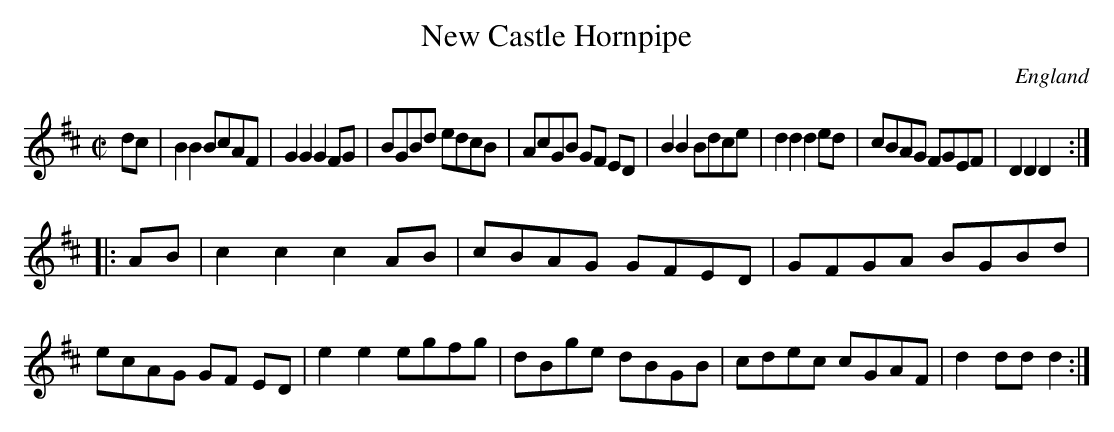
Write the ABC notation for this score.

X:1
T:New Castle Hornpipe
L:1/8
M:C|
O:England
K:D
dc | B2B2 BcAF | G2G2 G2FG | BGBd edcB | AcGB GF\
ED | B2B2 Bdce | d2d2 d2ed | cBAG FGEF | D2D2 D2 ::
AB | c2c2 c2AB | cBAG GFED | GFGA BGBd | ecAG GF\
ED | e2e2 egfg | dBge dBGB | cdec cGAF | d2dd d2 :|
